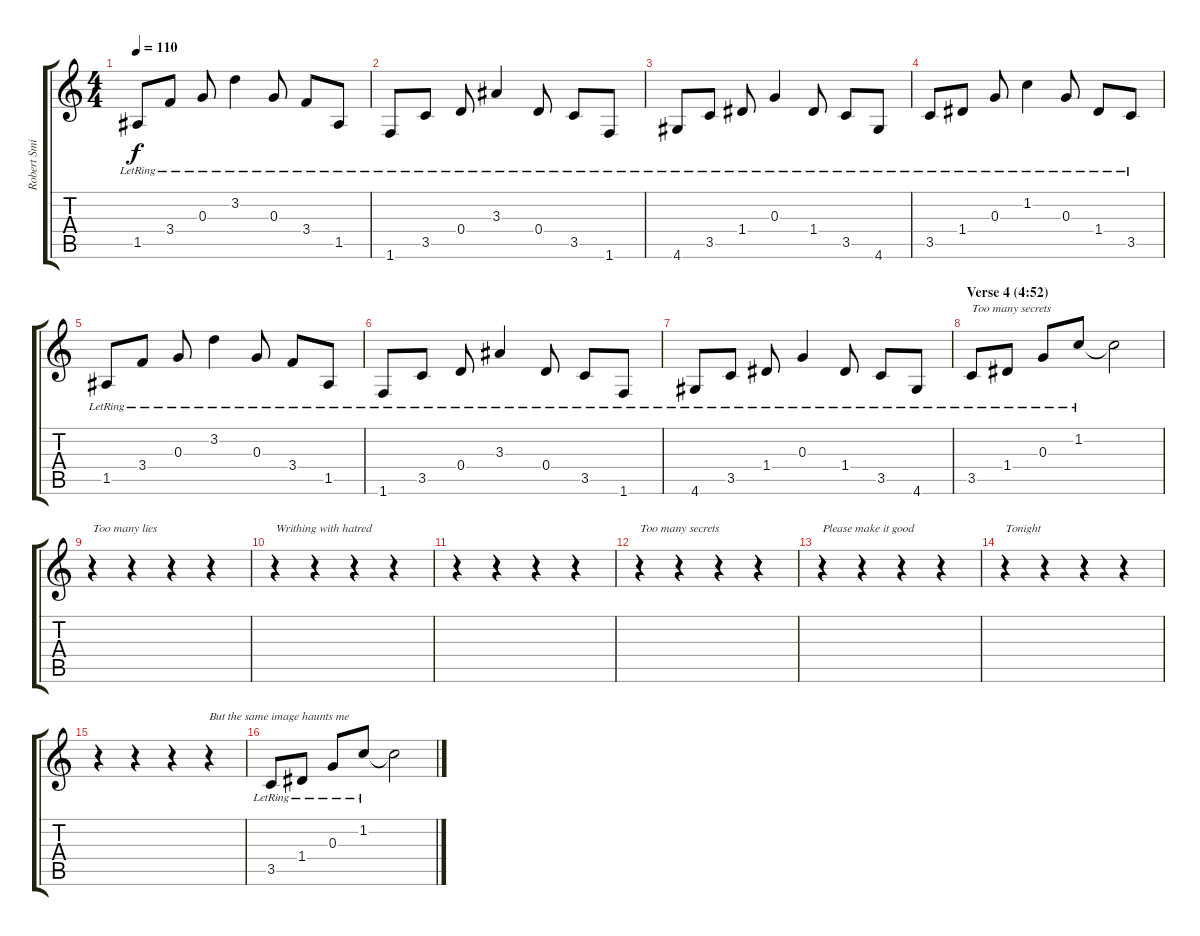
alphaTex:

\track ("Robert Smith (rhythm guitar)" "Robert Smi") {instrument electricguitarclean}
\staff {score tabs}
\tuning (E4 B3 G3 D3 A2 E2) {hide}
\ts (4 4)
\tempo 110
\clef g2
\ks c
1.5{lr}.8{dy f} 3.4{lr}.8 0.3{lr}.8 3.2{lr}.4 0.3{lr}.8 3.4{lr}.8 1.5{lr}.8 |
1.6{lr}.8 3.5{lr}.8 0.4{lr}.8 3.3{lr}.4 0.4{lr}.8 3.5{lr}.8 1.6{lr}.8 |
4.6{lr}.8 3.5{lr}.8 1.4{lr}.8 0.3{lr}.4 1.4{lr}.8 3.5{lr}.8 4.6{lr}.8 |
3.5{lr}.8 1.4{lr}.8 0.3{lr}.8 1.2{lr}.4 0.3{lr}.8 1.4{lr}.8 3.5{lr}.8 |
1.5{lr}.8 3.4{lr}.8 0.3{lr}.8 3.2{lr}.4 0.3{lr}.8 3.4{lr}.8 1.5{lr}.8 |
1.6{lr}.8 3.5{lr}.8 0.4{lr}.8 3.3{lr}.4 0.4{lr}.8 3.5{lr}.8 1.6{lr}.8 |
4.6{lr}.8 3.5{lr}.8 1.4{lr}.8 0.3{lr}.4 1.4{lr}.8 3.5{lr}.8 4.6{lr}.8 |
\section ("" "Verse 4 (4:52)")
3.5{lr}.8{txt "Too many secrets"} 1.4{lr}.8 0.3{lr}.8 1.2{lr}.8 1.2{t}.2 |
r.4{txt "Too many lies"} r.4 r.4 r.4 |
r.4{txt "Writhing with hatred"} r.4 r.4 r.4 |
r.4 r.4 r.4 r.4 |
r.4{txt "Too many secrets"} r.4 r.4 r.4 |
r.4{txt "Please make it good"} r.4 r.4 r.4 |
r.4{txt "Tonight"} r.4 r.4 r.4 |
r.4 r.4 r.4 r.4{txt "But the same image haunts me"} |
3.5{lr}.8 1.4{lr}.8 0.3{lr}.8 1.2{lr}.8 1.2{t}.2
